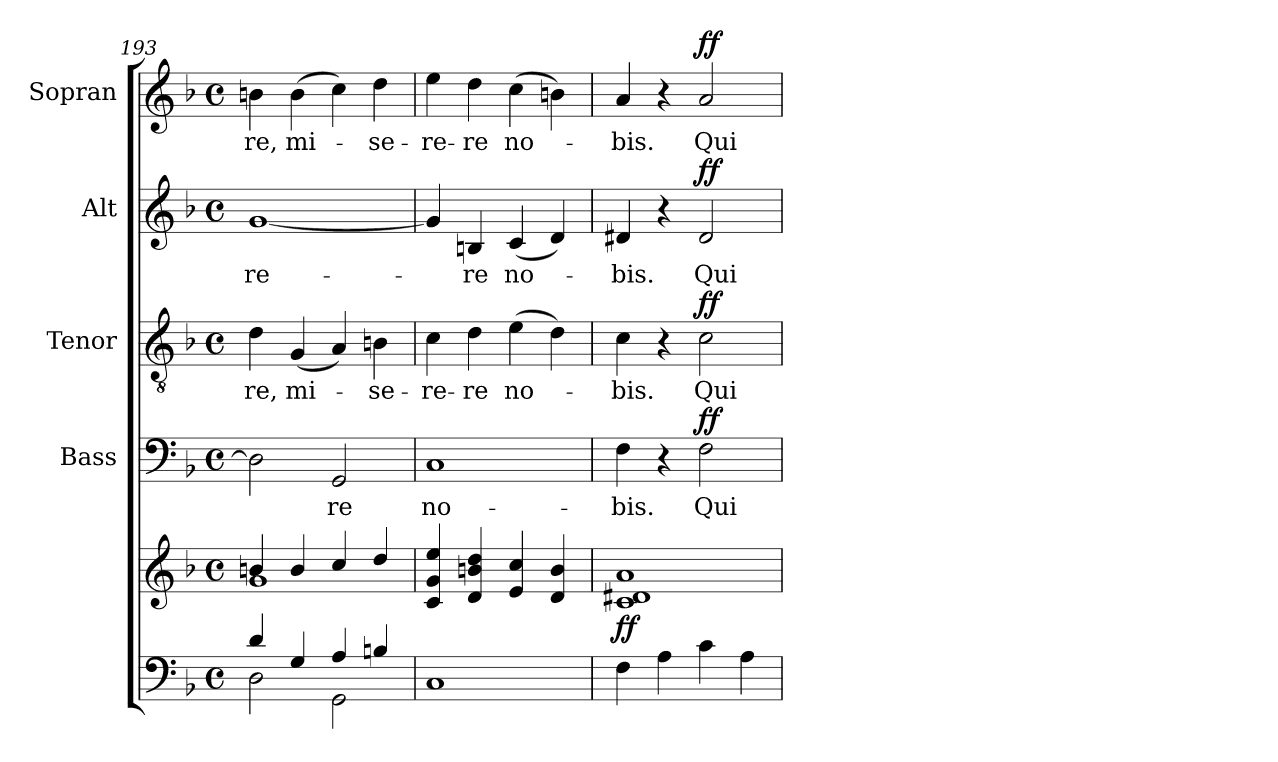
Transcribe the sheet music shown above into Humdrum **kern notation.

**kern	**kern	**dynam	**kern	**text	**dynam	**kern	**text	**dynam	**kern	**text	**dynam	**kern	**text	**dynam
*part5	*part5	*part5	*part4	*part4	*part4	*part3	*part3	*part3	*part2	*part2	*part2	*part1	*part1	*part1
*staff6	*staff5	*staff5/6	*staff4	*staff4	*staff4	*staff3	*staff3	*staff3	*staff2	*staff2	*staff2	*staff1	*staff1	*staff1
*	*	*	*I"Bass	*	*	*I"Tenor	*	*	*I"Alt	*	*	*I"Sopran	*	*
*	*	*	*I'B.	*	*	*I'T.	*	*	*I'A.	*	*	*I'S.	*	*
*clefF4	*clefG2	*	*clefF4	*	*	*clefGv2	*	*	*clefG2	*	*	*clefG2	*	*
*k[b-]	*k[b-]	*	*k[b-]	*	*	*k[b-]	*	*	*k[b-]	*	*	*k[b-]	*	*
*F:	*F:	*	*F:	*	*	*F:	*	*	*F:	*	*	*F:	*	*
*M4/4	*M4/4	*	*M4/4	*	*	*M4/4	*	*	*M4/4	*	*	*M4/4	*	*
*met(c)	*met(c)	*	*met(c)	*	*	*met(c)	*	*	*met(c)	*	*	*met(c)	*	*
=193	=193	=193	=193	=193	=193	=193	=193	=193	=193	=193	=193	=193	=193	=193
*^	*^	*	*	*	*	*	*	*	*	*	*	*	*	*
!	!	!	!	!	!	!	!	!	!LO:LY:b	!	!	!LO:LY:b	!	!	!LO:LY:b	!
4d/	2D\	4bn/	1g	.	2D\]	.	.	4d\	-re,	.	[1g	-re-	.	4bn\	-re,	.
!	!	!	!	!	!	!	!	!	!LO:LY:b	!	!	!	!	!	!LO:LY:b	!
4G/	.	4b/	.	.	.	.	.	(<4G/	mi-	.	.	.	.	(>4b\	mi-	.
!	!	!	!	!	!	!LO:LY:b	!	!	!	!	!	!	!	!	!	!
4A/	2GG\	4cc/	.	.	2GG/	-re	.	4A/)	.	.	.	.	.	4cc\)	.	.
!	!	!	!	!	!	!	!	!	!LO:LY:b	!	!	!	!	!	!LO:LY:b	!
4Bn/	.	4dd/	.	.	.	.	.	4Bn\	-se-	.	.	.	.	4dd\	-se-	.
*v	*v	*	*	*	*	*	*	*	*	*	*	*	*	*	*	*
*	*v	*v	*	*	*	*	*	*	*	*	*	*	*	*	*
=194	=194	=194	=194	=194	=194	=194	=194	=194	=194	=194	=194	=194	=194	=194
!	!	!	!	!LO:LY:b	!	!	!LO:LY:b	!	!	!	!	!	!LO:LY:b	!
1C	4c/ 4g/ 4ee/	.	1C	no-	.	4c\	-re-	.	4g/]	.	.	4ee\	-re-	.
!	!	!	!	!	!	!	!LO:LY:b	!	!	!LO:LY:b	!	!	!LO:LY:b	!
.	4d/ 4bn/ 4dd/	.	.	.	.	4d\	-re	.	4Bn/	-re	.	4dd\	-re	.
!	!	!	!	!	!	!	!LO:LY:b	!	!	!LO:LY:b	!	!	!LO:LY:b	!
.	4e/ 4cc/	.	.	.	.	(>4e\	no-	.	(<4c/	no-	.	(>4cc\	no-	.
.	4d/ 4b/	.	.	.	.	4d\)	.	.	4d/)	.	.	4bn\)	.	.
=195	=195	=195	=195	=195	=195	=195	=195	=195	=195	=195	=195	=195	=195	=195
!	!	!LO:DY:b	!	!LO:LY:b	!	!	!LO:LY:b	!	!	!LO:LY:b	!	!	!LO:LY:b	!
4F\	1c 1d#X 1a	ff	4F\	-bis.	.	4c\	-bis.	.	4d#X/	-bis.	.	4a/	-bis.	.
4A\	.	.	4r	.	.	4r	.	.	4r	.	.	4r	.	.
!	!	!	!	!LO:LY:b	!LO:DY:a	!	!LO:LY:b	!LO:DY:a	!	!LO:LY:b	!LO:DY:a	!	!LO:LY:b	!LO:DY:a
4c\	.	.	2F\	Qui	ff	2c\	Qui	ff	2d#/	Qui	ff	2a/	Qui	ff
4A\	.	.	.	.	.	.	.	.	.	.	.	.	.	.
=	=	=	=	=	=	=	=	=	=	=	=	=	=	=
*-	*-	*-	*-	*-	*-	*-	*-	*-	*-	*-	*-	*-	*-	*-
